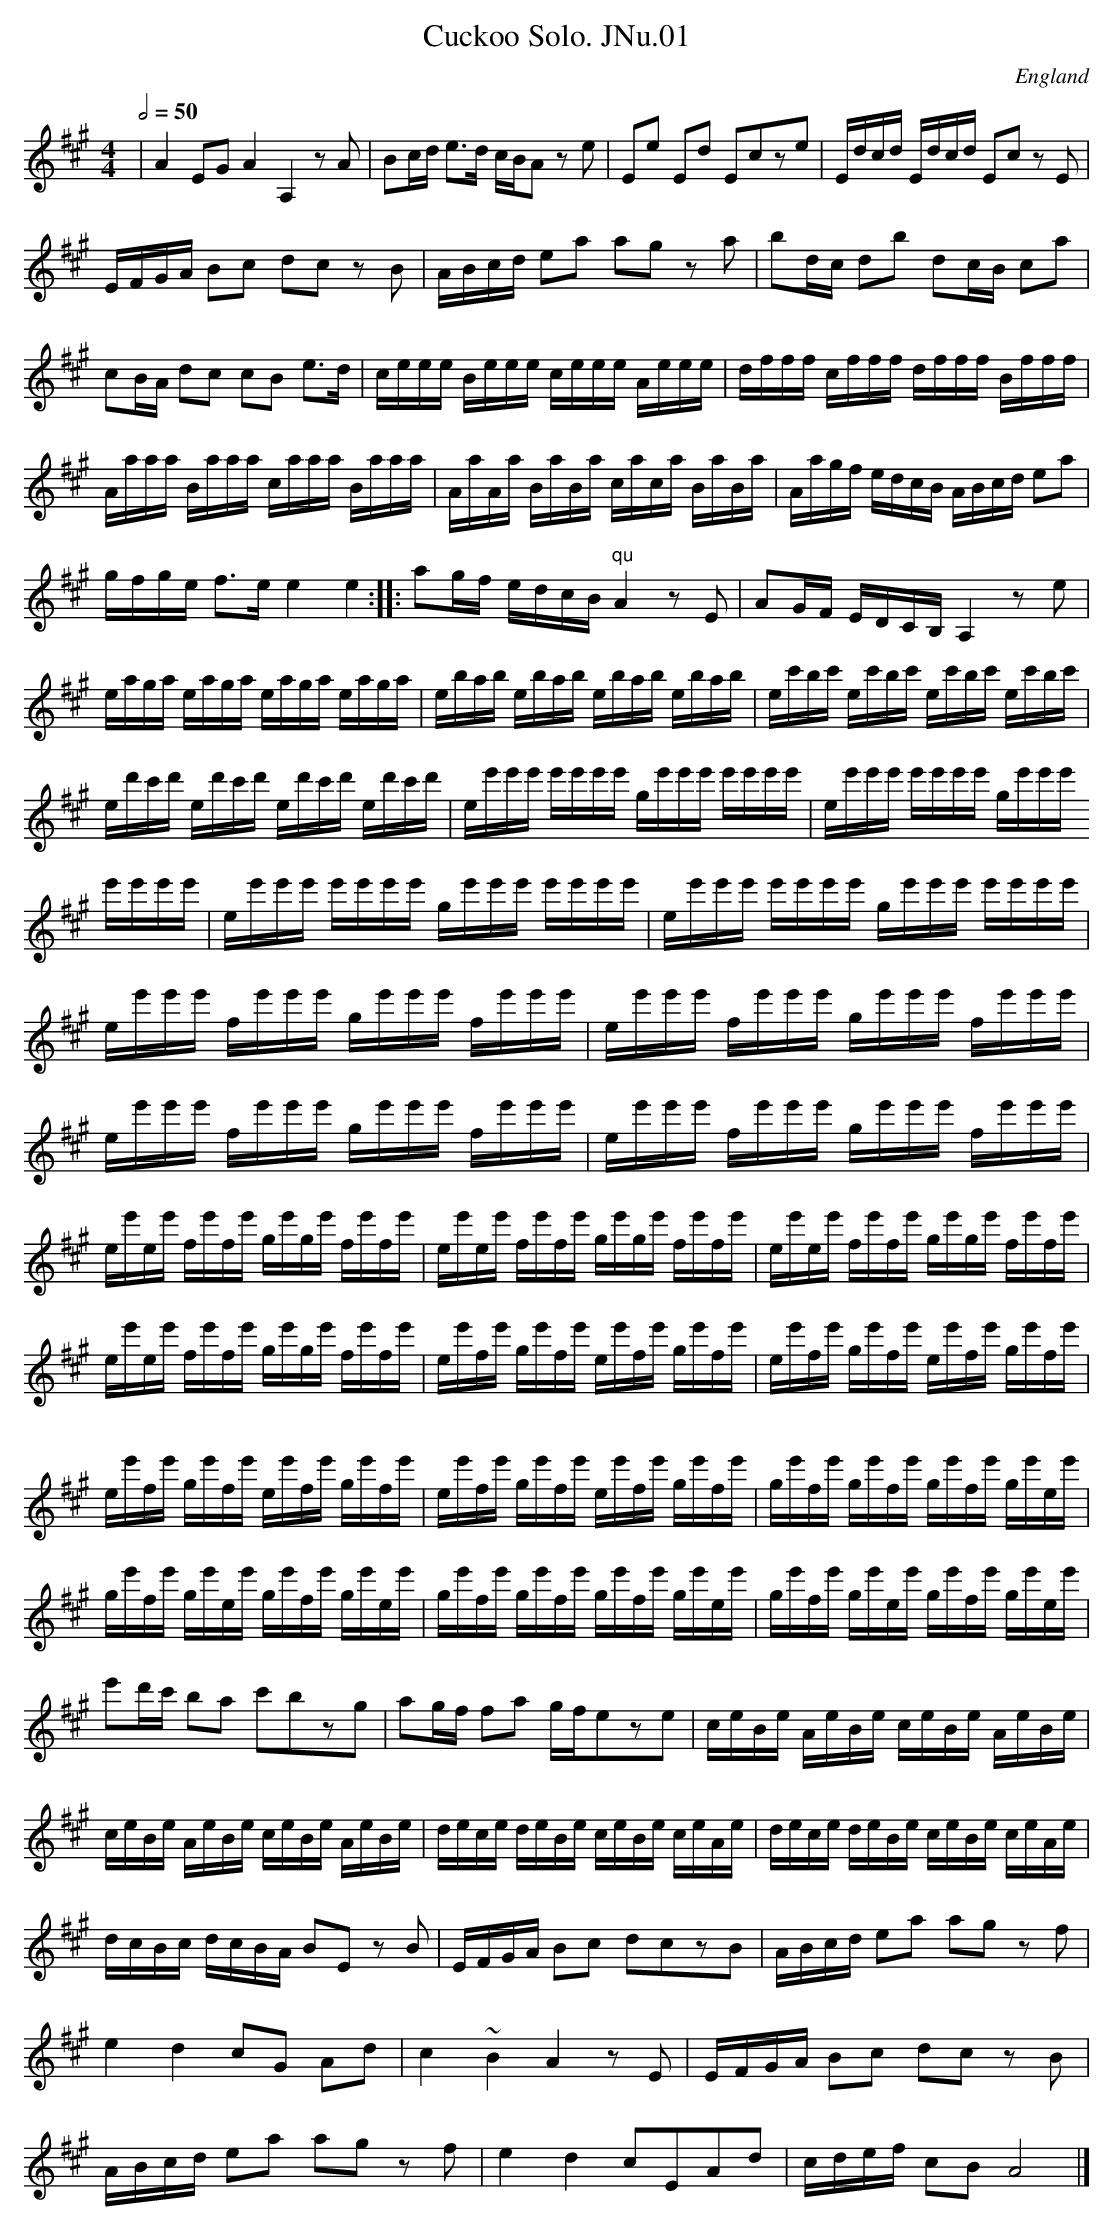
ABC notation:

X:1
T:Cuckoo Solo. JNu.01
L:1/16
M:4/4
O:England
Q:1/2=50
K:A
|A4E2G2 A4A,4z2A2|B2cd e3d cBA2 z2e2|\
E2e2 E2d2 E2c2z2e2|Edcd Edcd E2c2 z2E2|\
EFGA B2c2 d2c2 z2B2|ABcd e2a2 a2g2 z2a2|\
b2dc d2b2 d2cB c2a2|c2BA d2c2 c2B2 e3d|\
ceee Beee ceee Aeee|dfff cfff dfff Bfff|\
Aaaa Baaa caaa Baaa|AaAa BaBa caca BaBa|\
Aagf edcB ABcd e2a2|gfge f3e e4e4:|\
|:a2gf edcB "qu"A4z2E2|A2GF EDCB,A,4z2e2|eaga eaga eaga eaga|\
ebab ebab ebab ebab|ec'bc' ec'bc' ec'bc' ec'bc'|\
ed'c'd' ed'c'd' ed'c'd' ed'c'd' |\
ee'e'e' e'e'e'e' ge'e'e' e'e'e'e'|ee'e'e' e'e'e'e' ge'e'e' e'e'e'e'|\
ee'e'e' e'e'e'e' ge'e'e' e'e'e'e'|ee'e'e' e'e'e'e' ge'e'e' e'e'e'e'|\
ee'e'e' fe'e'e' ge'e'e' fe'e'e'|ee'e'e' fe'e'e' ge'e'e' fe'e'e'|\
ee'e'e' fe'e'e' ge'e'e' fe'e'e'|ee'e'e' fe'e'e' ge'e'e' fe'e'e'|\
ee'ee' fe'fe' ge'ge' fe'fe'|ee'ee' fe'fe' ge'ge' fe'fe'|\
ee'ee' fe'fe' ge'ge' fe'fe'|ee'ee' fe'fe' ge'ge' fe'fe'|\
ee'fe' ge'fe' ee'fe' ge'fe'|ee'fe' ge'fe' ee'fe' ge'fe'|\
ee'fe' ge'fe' ee'fe' ge'fe'|ee'fe' ge'fe' ee'fe' ge'fe'|\
ge'fe' ge'fe' ge'fe' ge'ee'|ge'fe' ge'ee' ge'fe' ge'ee'|\
ge'fe' ge'fe' ge'fe' ge'ee'|ge'fe' ge'ee' ge'fe' ge'ee'|\
e'2d'c' b2a2 c'2b2z2g2|a2gf f2a2 gfe2z2e2|\
ceBe AeBe ceBe AeBe|ceBe AeBe ceBe AeBe|\
dece deBe ceBe ceAe|dece deBe ceBe ceAe|\
dcBc dcBA B2E2 z2B2|EFGA B2c2 d2c2z2B2|\
ABcd e2a2 a2g2 z2f2|e4d4c2G2 A2d2|c4~B4A4 z2E2|\
EFGA B2c2 d2c2 z2B2|ABcd e2a2 a2g2 z2f2|e4d4c2E2A2d2|cdef c2B2A8|]
